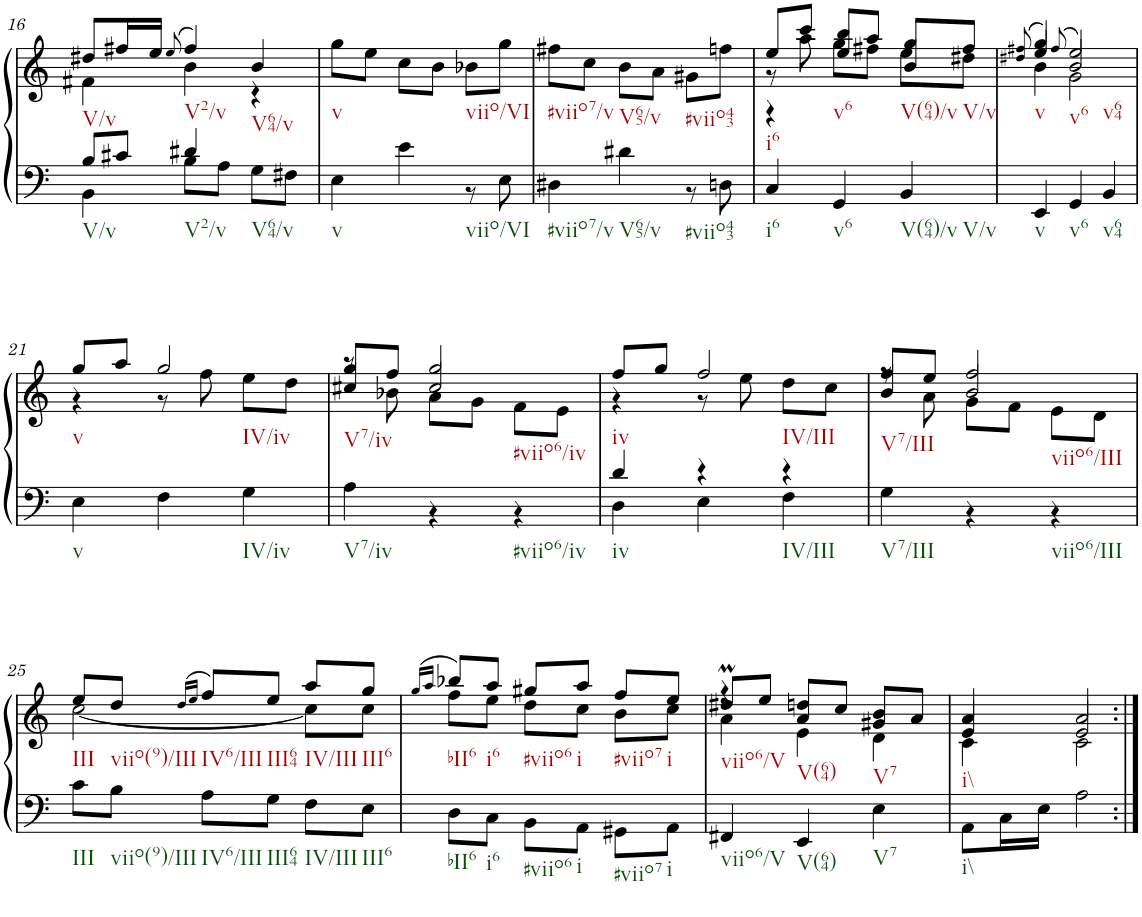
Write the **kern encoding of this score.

**kern	**kern
*part1	*part1
*staff2	*staff1
*I"Klavier linke Hand	*
!!LO:PB:g=z
*clefF4	*clefG2
*k[]	*k[]
*M3/4	*M3/4
=16	=16
*^	*^
8B/L	4BB\	8dd#X/L	4f#X\
8c#X/J	.	16ff#X/L	.
.	.	16ee/JJ	.
.	.	(8qee/	.
4d#X/	8B\L	4ff#/)	4b\
.	8A\J	.	.
4ryy	8G\L	4b/	4r
.	8F#X\J	.	.
*	*	*v	*v
=17	=17	=17
2ryy	4E\	8gg\L
.	.	8ee\J
.	4e\	8cc\L
.	.	8b\J
8ryy	8r	8b-X\L
8ryy	8E\	8gg\J
=18	=18	=18
2.ryy	4D#X\	8ff#X\L
.	.	8cc\J
.	4d#X\	8b\L
.	.	8a\J
.	8r	8g#X\L
.	8Dn\	8ffn\J
=19	=19	=19
*	*	*^
*	*	*	*^
2.ryy	4C/	8ee/L	8r	4r
.	.	8ccc/J	8aa\	.
.	4GG/	8bb/L	8gg\L	4ee/
.	.	8aa/J	8ff#X\J	.
.	4BB/	8gg/L	8ee\L	4b/
.	.	8ff#/J	8dd#X\J	.
=20	=20	=20	=20	=20
.	.	(8qdd#X/ 8qff#X/	.	.
2.ryy	4EE/	4gg/)	4b\	4ee/
.	.	(8qff#/	.	.
.	4GG/	2ee/)	2g\	2b/
.	4BB/	.	.	.
*	*	*	*v	*v
!!LO:LB:g=z
=21	=21	=21	=21
2ryy	4E\	8gg/L	4r
.	.	8aa/J	.
.	4F\	2gg/	8r
.	.	.	8ff\
8ryy	4G\	.	8ee\L
8ryy	.	.	8dd\J
=22	=22	=22	=22
*	*	*	*^
2ryy	4A\	8gg/L	8r	4cc#X/
.	.	8ff/J	8b-X\	.
.	4r	2gg/	8a\L	2cc#/
.	.	.	8g\J	.
4ryy	4r	.	8f\L	.
.	.	.	8e\J	.
*	*	*	*v	*v
=23	=23	=23	=23
4d/	4D\	8ff/L	4r
.	.	8gg/J	.
4r	4E\	2ff/	8r
.	.	.	8ee\
4r	4F\	.	8dd\L
.	.	.	8cc\J
=24	=24	=24	=24
*	*	*	*^
2.ryy	4G\	8ff/L	8r	4b/
.	.	8ee/J	8a\	.
.	4r	2ff/	8g\L	2b/
.	.	.	8f\J	.
.	4r	.	8e\L	.
.	.	.	8d\J	.
*	*	*	*v	*v
!!LO:LB:g=z
=25	=25	=25	=25
2.ryy	8c\L	8ee/L	[2cc\
.	8B\J	8dd/J	.
.	.	(16qdd/LL	.
.	.	16qee/JJ	.
.	8A\L	8ff/L)	.
.	8G\J	8ee/J	.
.	8F\L	8aa/L	8cc\L]
.	8E\J	8gg/J	8cc\J
=26	=26	=26	=26
.	.	(16qgg/LL	.
.	.	16qaa/JJ	.
2.ryy	8D\L	8bb-X/L)	8ff\L
.	8C\J	8aa/J	8ee\J
.	8BB\L	8gg#X/L	8dd\L
.	8AA\J	8aa/J	8cc\J
.	8GG#X\L	8ff/L	8b\L
.	8AA\J	8ee/J	8cc\J
=27	=27	=27	=27
*	*	*	*^
2.ryy	4FF#X/	8dd#Xm/L	4r	4a\
.	.	8ee/J	.	.
.	4EE/	8ddn/L	4e\	4a/
.	.	8cc/J	.	.
.	4E\	8b/L	4d\	4g#X/
.	.	8a/J	.	.
=28	=28	=28	=28	=28
2.ryy	8AA\L	4a/	4c\	4e/
.	16C\L	.	.	.
.	16E\JJ	.	.	.
.	2A\	2a/	2c\	2e/
*v	*v	*	*	*
*	*v	*v	*v
=:|!	=:|!
*-	*-
